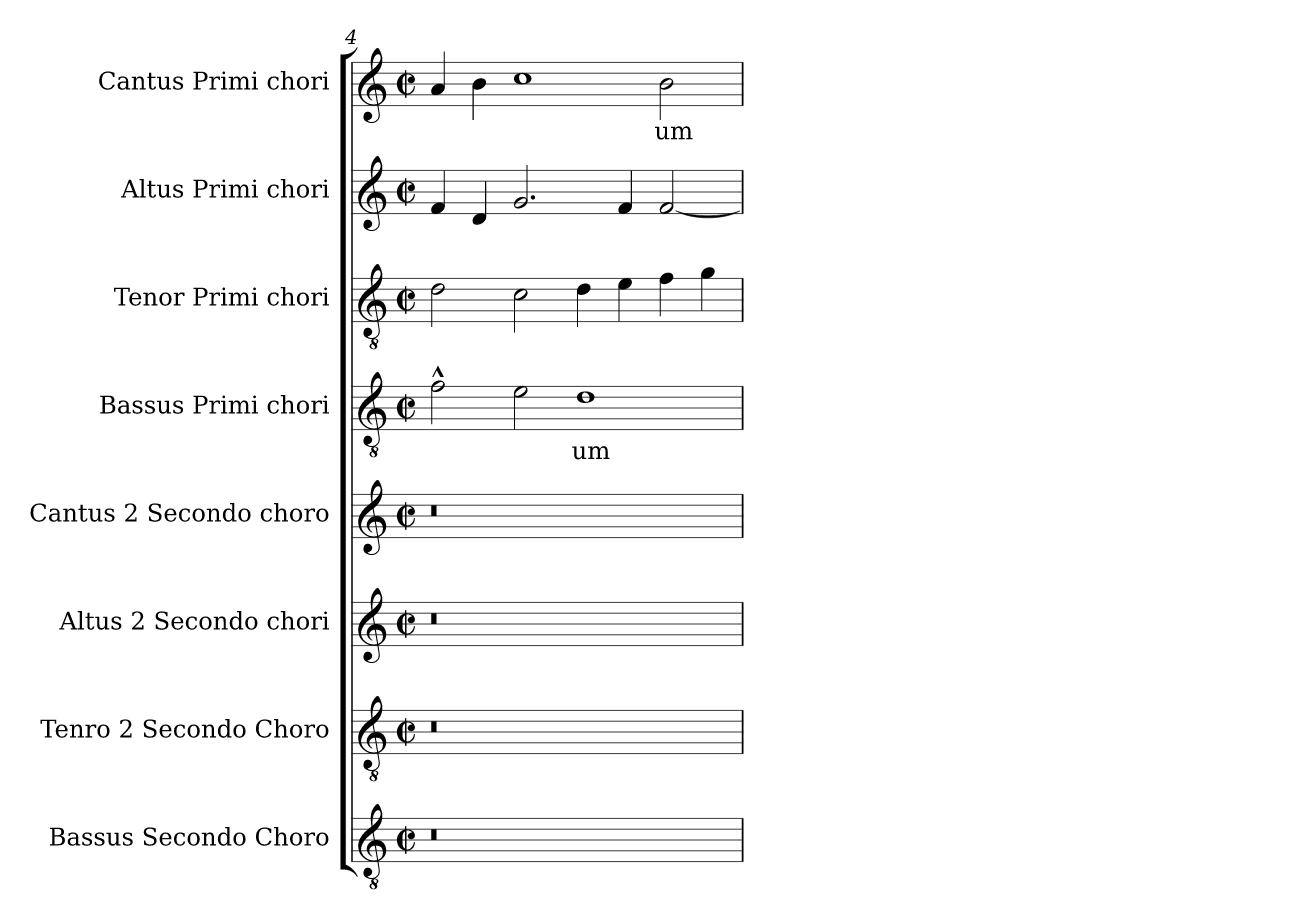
**kern	**kern	**kern	**kern	**kern	**text	**kern	**kern	**kern	**text
*part8	*part7	*part6	*part5	*part4	*part4	*part3	*part2	*part1	*part1
*staff8	*staff7	*staff6	*staff5	*staff4	*staff4	*staff3	*staff2	*staff1	*staff1
*I"Bassus  Secondo Choro	*I"Tenro 2  Secondo Choro	*I"Altus 2  Secondo chori	*I"Cantus 2  Secondo choro	*I"Bassus  Primi chori	*	*I"Tenor  Primi chori	*I"Altus  Primi chori	*I"Cantus  Primi chori	*
*I'Ch	*I'Ch	*I'Ch	*I'Ch	*I'Ch	*	*I'Ch	*I'Ch	*I'Ch	*
!!LO:LB:g=z
*clefGv2	*clefGv2	*clefG2	*clefG2	*clefGv2	*	*clefGv2	*clefG2	*clefG2	*
*M2/2	*M2/2	*M2/2	*M2/2	*M2/2	*	*M2/2	*M2/2	*M2/2	*
*met(c|)	*met(c|)	*met(c|)	*met(c|)	*met(c|)	*	*met(c|)	*met(c|)	*met(c|)	*
=4	=4	=4	=4	=4	=4	=4	=4	=4	=4
0r	0r	0r	0r	2f^^>\	.	2d\	4f/	4a/	.
.	.	.	.	.	.	.	4d/	4b\	.
.	.	.	.	2e\	.	2c\	2.g/	1cc	.
!	!	!	!	!	!LO:LY:b:cj	!	!	!	!
.	.	.	.	1d	-um	4d\	.	.	.
.	.	.	.	.	.	4e\	4f/	.	.
!	!	!	!	!	!	!	!	!	!LO:LY:b:cj
.	.	.	.	.	.	4f\	[<2f/	2b\	-um
.	.	.	.	.	.	4g\	.	.	.
=	=	=	=	=	=	=	=	=	=
*-	*-	*-	*-	*-	*-	*-	*-	*-	*-
